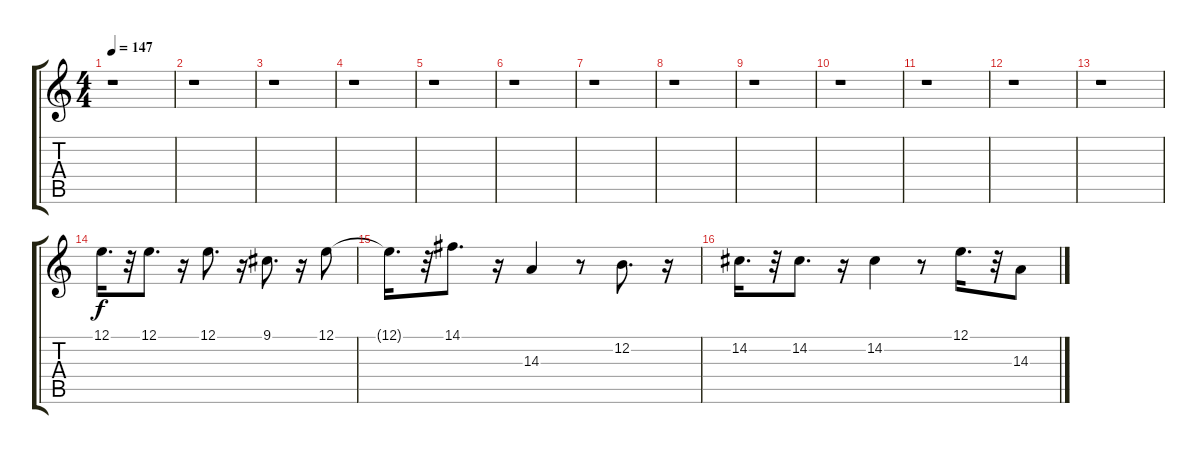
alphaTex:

\track "" {instrument lead6voice}
\staff {score tabs}
\tuning (E4 B3 G3 D3 A2 E2) {hide}
\ts (4 4)
\tempo 147
\clef g2
\ks c
r.1{dy f} |
r.1 |
r.1 |
r.1 |
r.1 |
r.1 |
r.1 |
r.1 |
r.1 |
r.1 |
r.1 |
r.1 |
r.1 |
12.1.16{d} r.32 12.1.8{d} r.16 12.1.8{d} r.16 9.1.8{d} r.16 12.1.8 |
12.1{t}.16{d} r.32 14.1.8{d} r.16 14.3.4 r.8 12.2.8{d} r.16 |
14.2.16{d} r.32 14.2.8{d} r.16 14.2.4 r.8 12.1.16{d} r.32 14.3.8
